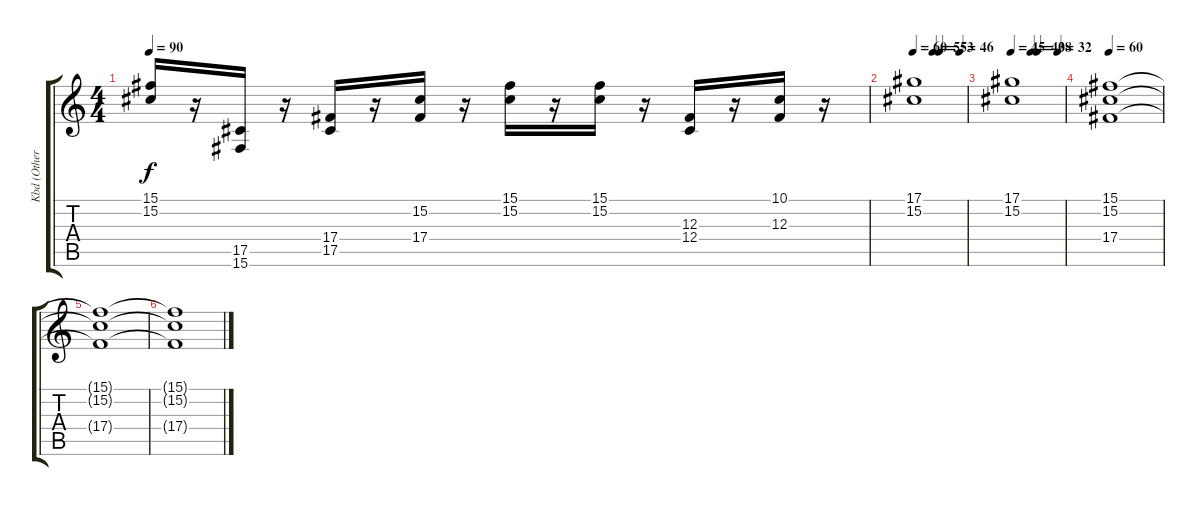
\track ("Kbd (Others)" "Kbd (Other") {instrument pad1newage}
\staff {score tabs}
\tuning (Eb4 Bb3 Gb3 Db3 Ab2 Eb2) {hide}
\ts (4 4)
\tempo 90
\clef g2
\ks c
(15.1 15.2).16{dy f} r.16 (17.5 15.6).16 r.16 (17.4 17.5).16 r.16 (15.2 17.4).16 r.16 (15.1 15.2).16 r.16 (15.1 15.2).16 r.16 (12.3 12.4).16 r.16 (10.1 12.3).16 r.16 |
\tempo 60
\tempo (55 0.375)
\tempo (53 0.5)
\tempo (46 0.875)
(17.1 15.2).1 |
\tempo 45
\tempo (40 0.375)
\tempo (38 0.5)
\tempo (32 0.875)
(17.1 15.2).1 |
\tempo 60
(15.1 15.2 17.4).1 |
(15.1{t} 15.2{t} 17.4{t}).1 |
(15.1{t} 15.2{t} 17.4{t}).1
